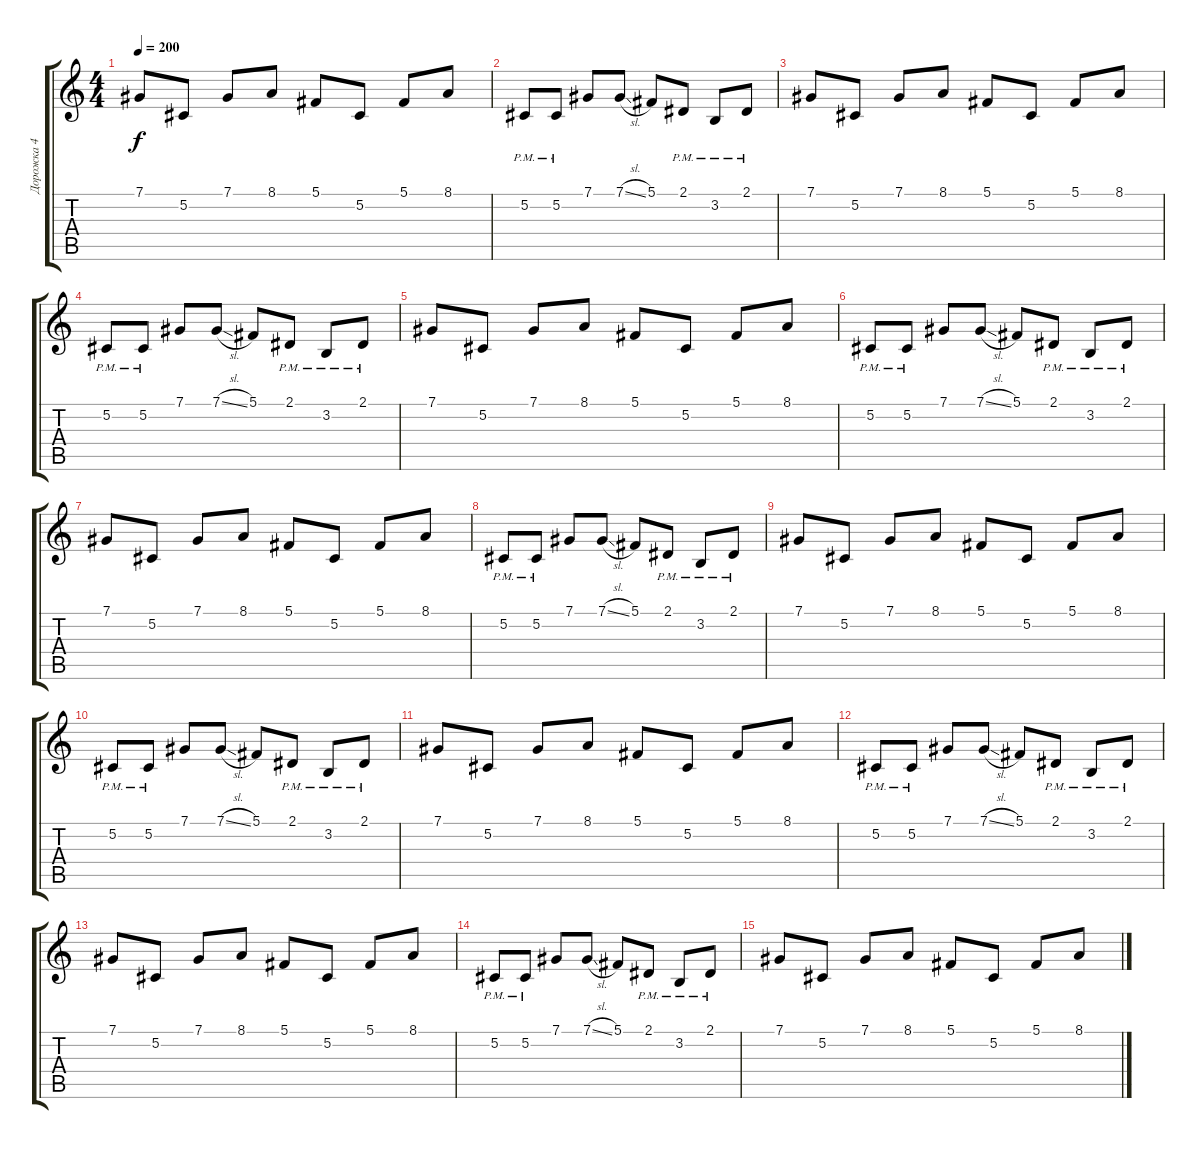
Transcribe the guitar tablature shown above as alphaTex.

\track ("Дорожка 4" "Дорожка 4") {instrument tremolostrings}
\staff {score tabs}
\tuning (Db4 Ab3 E3 B2 Gb2 Db2) {hide}
\ts (4 4)
\tempo 200
\clef g2
\ks c
7.1.8{dy f} 5.2.8 7.1.8 8.1.8 5.1.8 5.2.8 5.1.8 8.1.8 |
5.2{pm}.8{instrument harpsichord} 5.2{pm}.8 7.1.8 7.1{sl}.8 5.1.8 2.1{pm}.8 3.2{pm}.8 2.1{pm}.8 |
7.1.8 5.2.8 7.1.8 8.1.8 5.1.8 5.2.8 5.1.8 8.1.8 |
5.2{pm}.8{instrument harpsichord} 5.2{pm}.8 7.1.8 7.1{sl}.8 5.1.8 2.1{pm}.8 3.2{pm}.8 2.1{pm}.8 |
7.1.8 5.2.8 7.1.8 8.1.8 5.1.8 5.2.8 5.1.8 8.1.8 |
5.2{pm}.8{instrument harpsichord} 5.2{pm}.8 7.1.8 7.1{sl}.8 5.1.8 2.1{pm}.8 3.2{pm}.8 2.1{pm}.8 |
7.1.8 5.2.8 7.1.8 8.1.8 5.1.8 5.2.8 5.1.8 8.1.8 |
5.2{pm}.8{instrument harpsichord} 5.2{pm}.8 7.1.8 7.1{sl}.8 5.1.8 2.1{pm}.8 3.2{pm}.8 2.1{pm}.8 |
7.1.8 5.2.8 7.1.8 8.1.8 5.1.8 5.2.8 5.1.8 8.1.8 |
5.2{pm}.8{instrument harpsichord} 5.2{pm}.8 7.1.8 7.1{sl}.8 5.1.8 2.1{pm}.8 3.2{pm}.8 2.1{pm}.8 |
7.1.8 5.2.8 7.1.8 8.1.8 5.1.8 5.2.8 5.1.8 8.1.8 |
5.2{pm}.8{instrument harpsichord} 5.2{pm}.8 7.1.8 7.1{sl}.8 5.1.8 2.1{pm}.8 3.2{pm}.8 2.1{pm}.8 |
7.1.8 5.2.8 7.1.8 8.1.8 5.1.8 5.2.8 5.1.8 8.1.8 |
5.2{pm}.8{instrument harpsichord} 5.2{pm}.8 7.1.8 7.1{sl}.8 5.1.8 2.1{pm}.8 3.2{pm}.8 2.1{pm}.8 |
7.1.8 5.2.8 7.1.8 8.1.8 5.1.8 5.2.8 5.1.8 8.1.8
